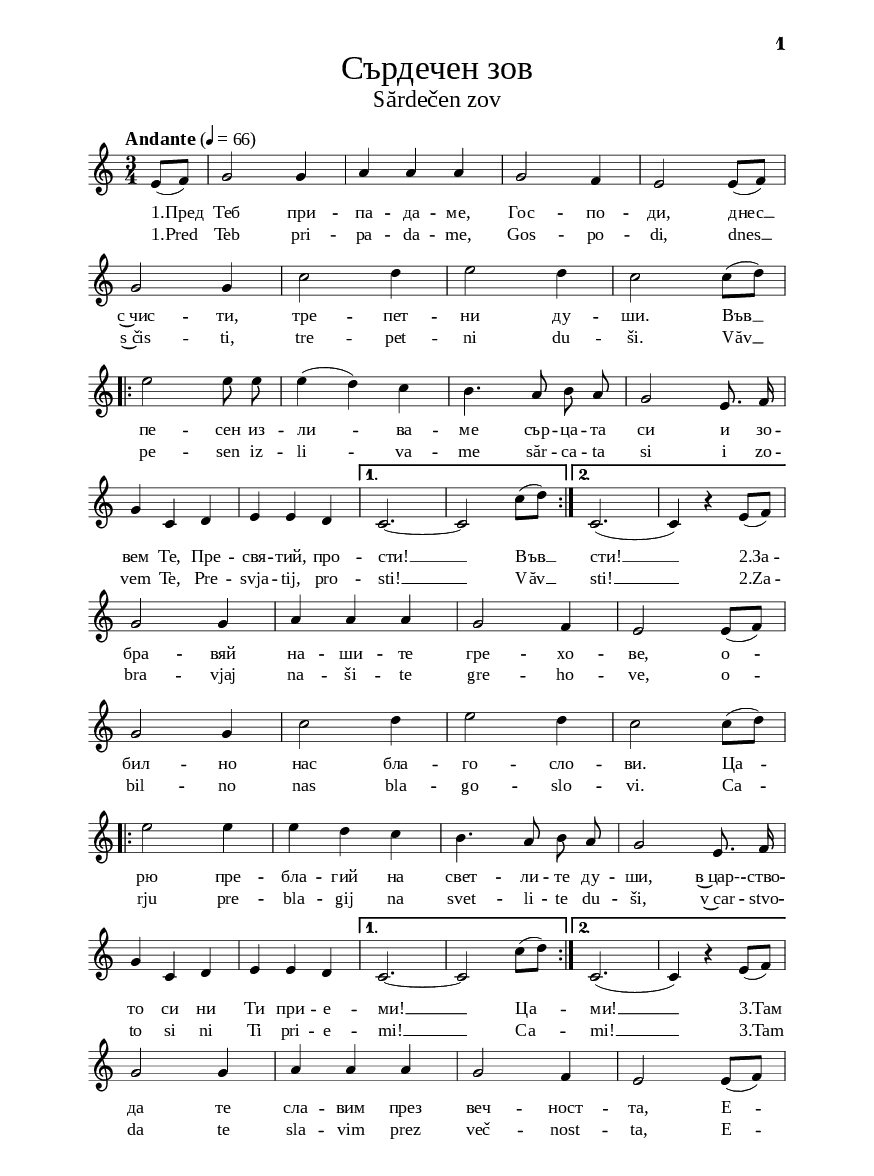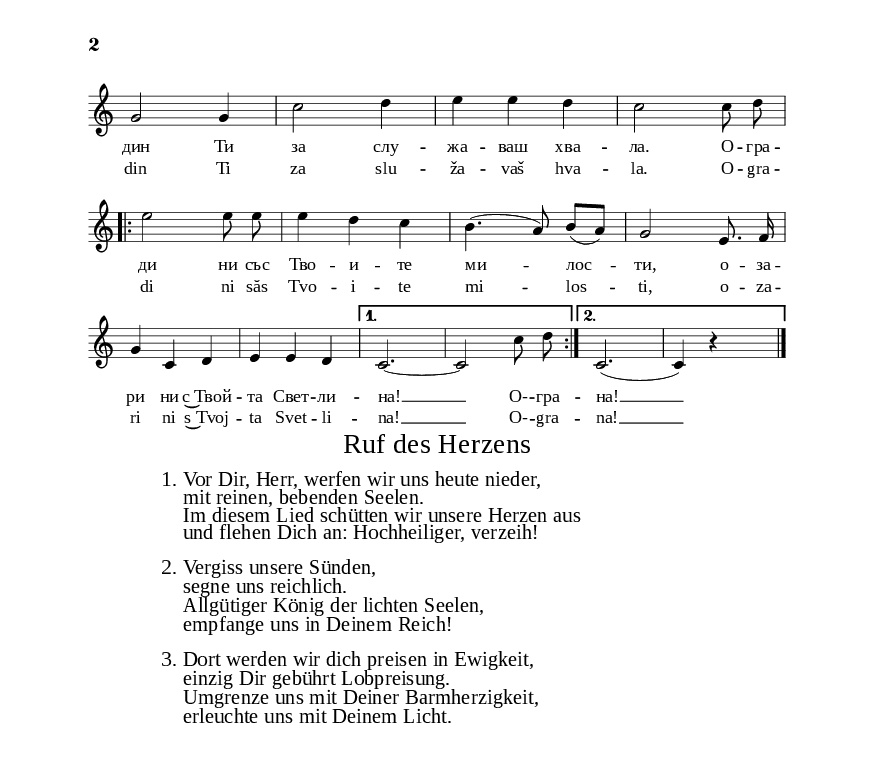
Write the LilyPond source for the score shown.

\version "2.24.3"

% include paper part and global functions
\include "include/globals.ily"

\bookpart {
  \label #'ref039
  \tocItem \markup "Сърдечен зов – Sărdečen zov"
  \include "include/bookpart-paper.ily"
  \score {
    \include "include/score-layout.ily"

    \new Voice \absolute {
      \clef treble
      \key c \major
      \time 3/4
      \tempoFunc "Andante" 4 "66"
      \autoBeamOff
      \partial 4
      e'8 ([f'8]) |  g'2 g'4 |  a'4 a' a' | g'2 f'4 | e'2 e'8 ([ f' ]) | \break

      g'2 g'4 | c''2 d''4 | e''2 d''4 | c''2 c''8 ( [d''8]) | \break

      \repeat volta 2 {
        e''2 e''8 e'' | e''4 ( d'' ) c'' | b'4. a'8   b' a' | g'2 e'8. f'16 | \break
        g'4 c' d' | e' e' d' |
      }
      \alternative {
        { c'2. ~| c'2  \slurSolid c''8 ( [ d'' ] ) |  }

        { c'2.  ( | c'4 ) r4 e'8 ([f'8 ])| \break }
      }

      g'2 g'4 |  a'4 a' a' | g'2 f'4 | e'2 e'8 ([ f' ]) | \break

      g'2 g'4 | c''2 d''4 | e''2 d''4 | c''2 c''8 ( [d''8]) | \break

      \repeat volta 2 {
        e''2 e''4 | e''4 d'' c'' | b'4. a'8  b' a' | g'2 e'8. f'16 | \break
        g'4 c' d' | e' e' d' |
      }

      \alternative {
        { c'2. ~| c'2  c''8 ( [ d'' ] ) |  }
        { c'2. ( | c'4 ) r4 e'8 ([f'8 ])| \break }
      }

      g'2 g'4 |  a'4 a' a' | g'2 f'4 | e'2 e'8 ([ f' ]) | \break

      g'2 g'4 | c''2 d''4 | e''4 e''4 d''4 | c''2 c''8 d''8 | \break

      \repeat volta 2 {
        e''2 e''8  e'' | e''4  d'' c'' | b'4. ( a'8 )  b' ([a']) | g'2 e'8. f'16 | \break
        g'4 c' d' | e' e' d' |
      }
      \alternative {
        { c'2. ~| c'2 c''8  d''   |   }
        { c'2. ( | c'4 ) r4 s4 \bar "|."  | \break }
      }

    }

    \addlyrics {
      "1.Пред" Теб при -- па -- да -- ме, Гос -- по -- ди, днес __
      с~чис -- ти, тре -- пет -- ни  ду -- ши. Във __
      пе -- сен из -- ли --  ва -- ме  сър -- ца -- та си и зо --
      вем Те, Пре -- свя -- тий, про -- сти! __ Във __ сти! __

      "2.За" -- бра -- вяй на -- ши -- те гре -- хо -- ве, о --
      бил -- но нас бла -- го -- сло -- ви. Ца --
      рю пре -- бла -- гий на свет -- ли -- те ду -- ши, "в~цар-" -- ство --
      то си ни Ти при -- е -- ми! __ Ца -- ми! __

      "3.Там" да те сла -- вим през веч -- ност -- та, E --
      дин Ти за слу -- жа -- ваш хва -- ла. О -- гра --
      ди ни със Тво -- и -- те ми -- лос -- ти, о -- за --
      ри ни с~Твой -- та Свет -- ли -- на! __ "О-" -- гра -- на! __
    }
     \addlyrics {
      "1.Pred" Teb pri -- pa -- da -- me, Gos -- po -- di, dnes __
      s~čis -- ti, tre -- pet -- ni  du -- ši. Văv __
      pe -- sen iz -- li --  va -- me  săr -- ca -- ta si i zo --
      vem Te, Pre -- svja -- tij, pro -- sti! __ Văv __ sti! __

      "2.Za" -- bra -- vjaj na -- ši -- te gre -- ho -- ve, o --
      bil -- no nas bla -- go -- slo -- vi. Ca --
      rju pre -- bla -- gij na svet -- li -- te du -- ši, v~car -- stvo --
      to si ni Ti pri -- e -- mi! __ Ca -- mi! __

      "3.Tam" da te sla -- vim prez več -- nost -- ta, E --
      din Ti za slu -- ža -- vaš hva -- la. O -- gra --
      di ni săs Tvo -- i -- te mi -- los -- ti, o -- za --
      ri ni s~Tvoj -- ta Svet -- li -- na! __ "O-" -- gra -- na! __
    }

    \header {
      title = \titleFunc "Сърдечен зов" "Sărdečen zov"
    }

    \midi{}

  } % score

  % include foreign translation(s) of the song
  \version "2.24.3"

\markup \fill-line { \fontsize #deTitleFontSize "Ruf des Herzens" }
\markup \null
\markup \null
\markup \fontsize #deCoupletFontSize {
  \hspace #10
  \override #`(baseline-skip . ,deCoupletBaselineSkip)

  \column {

    \line { 1. Vor Dir, Herr, werfen wir uns heute nieder, }

    \line { "   " mit reinen, bebenden Seelen.}

    \line { "   "Im diesem Lied schütten wir unsere Herzen aus }

    \line { "   "und flehen Dich an: Hochheiliger, verzeih!}
    \line { "   " }


    \line { 2. Vergiss unsere Sünden, }

    \line { "   "segne uns reichlich.}

    \line { "   "Allgütiger König der lichten Seelen,}

    \line { "   "empfange uns in Deinem Reich!}
    \line { "   " }


    \line { 3. Dort werden wir dich preisen in Ewigkeit,}

    \line { "   "einzig Dir gebührt Lobpreisung.}

    \line { "   "Umgrenze uns mit Deiner Barmherzigkeit,}

    \line { "   "erleuchte uns mit Deinem Licht.}
  }
}


} % bookpart
